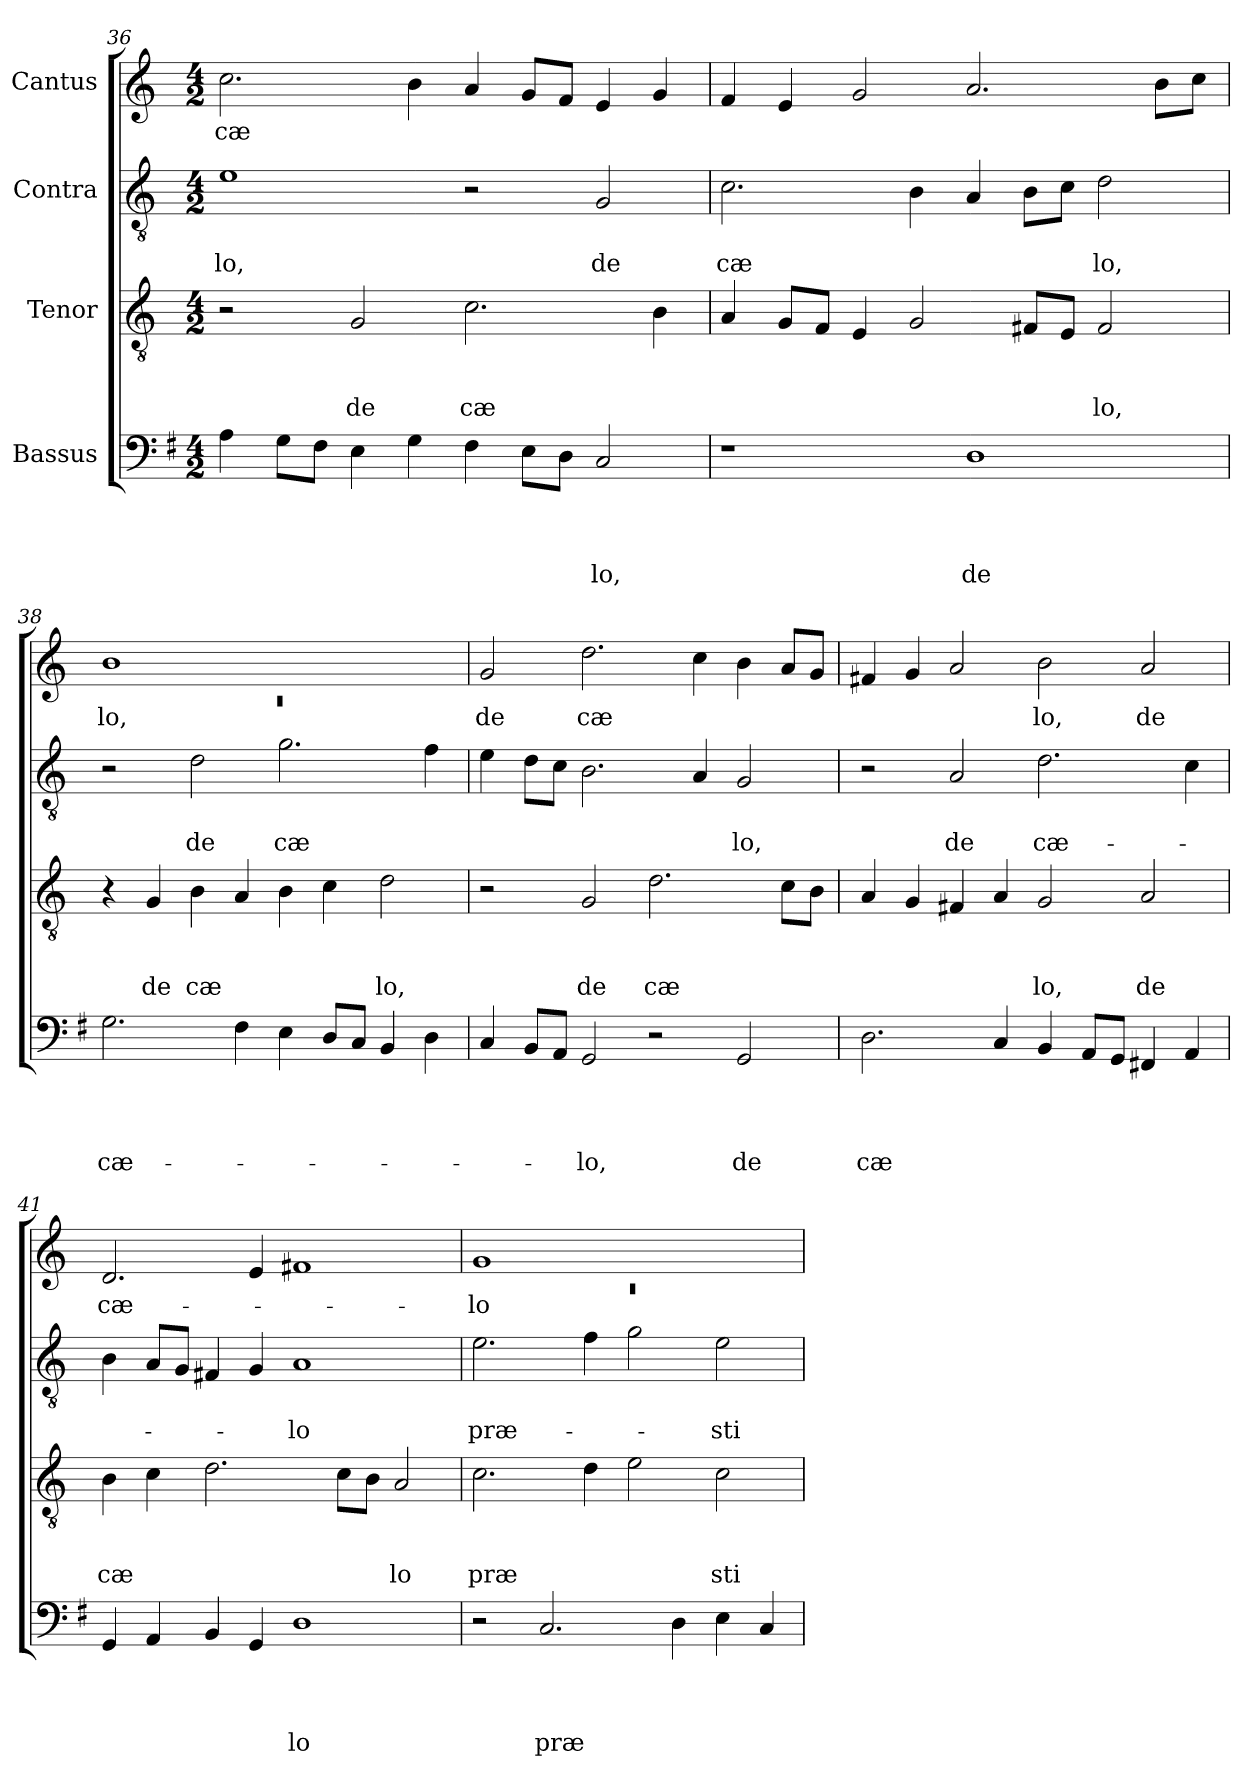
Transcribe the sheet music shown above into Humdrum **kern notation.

**kern	**text	**text	**text	**text	**kern	**text	**text	**text	**kern	**text	**text	**kern	**text
*part4	*part4	*part4	*part4	*part4	*part3	*part3	*part3	*part3	*part2	*part2	*part2	*part1	*part1
*staff4	*staff4	*staff4	*staff4	*staff4	*staff3	*staff3	*staff3	*staff3	*staff2	*staff2	*staff2	*staff1	*staff1
*I"Bassus	*	*	*	*	*I"Tenor	*	*	*	*I"Contra	*	*	*I"Cantus	*
*clefF4	*	*	*	*	*clefGv2	*	*	*	*clefGv2	*	*	*clefG2	*
*ITrd-3c-5	*	*	*	*	*	*	*	*	*	*	*	*	*
*k[]	*	*	*	*	*k[]	*	*	*	*k[]	*	*	*k[]	*
*C:	*	*	*	*	*C:	*	*	*	*C:	*	*	*C:	*
*M4/2	*	*	*	*	*M4/2	*	*	*	*M4/2	*	*	*M4/2	*
=36	=36	=36	=36	=36	=36	=36	=36	=36	=36	=36	=36	=36	=36
!	!	!	!	!	!	!	!	!	!	!	!LO:LY:b	!	!LO:LY:b
4d\	.	.	.	.	2r	.	.	.	1e	.	lo,	2.cc\	cæ
8c\L	.	.	.	.	.	.	.	.	.	.	.	.	.
8B\J	.	.	.	.	.	.	.	.	.	.	.	.	.
!	!	!	!	!	!	!	!	!LO:LY:b	!	!	!	!	!
4A\	.	.	.	.	2G/	.	.	de	.	.	.	.	.
4c\	.	.	.	.	.	.	.	.	.	.	.	4b\	.
!	!	!	!	!	!	!	!	!LO:LY:b	!	!	!	!	!
4B\	.	.	.	.	2.c\	.	.	cæ	2r	.	.	4a/	.
8A\L	.	.	.	.	.	.	.	.	.	.	.	8g/L	.
8G\J	.	.	.	.	.	.	.	.	.	.	.	8f/J	.
!	!	!	!	!LO:LY:b	!	!	!	!	!	!	!LO:LY:b	!	!
2F/	.	.	.	-lo,	.	.	.	.	2G/	.	de	4e/	.
.	.	.	.	.	4B\	.	.	.	.	.	.	4g</	.
=37	=37	=37	=37	=37	=37	=37	=37	=37	=37	=37	=37	=37	=37
!	!	!	!	!	!	!	!	!	!	!	!LO:LY:b	!	!
1r	.	.	.	.	4A/	.	.	.	2.c\	.	cæ	4f/	.
.	.	.	.	.	8G/L	.	.	.	.	.	.	4e/	.
.	.	.	.	.	8F/J	.	.	.	.	.	.	.	.
.	.	.	.	.	4E/	.	.	.	.	.	.	2g/	.
.	.	.	.	.	2G/	.	.	.	4B\	.	.	.	.
!	!	!	!	!LO:LY:b	!	!	!	!	!	!	!	!	!
1G	.	.	.	de	.	.	.	.	4A/	.	.	2.a/	.
.	.	.	.	.	8F#X/L	.	.	.	8B\L	.	.	.	.
.	.	.	.	.	8E/J	.	.	.	8c\J	.	.	.	.
!	!	!	!	!	!	!	!	!LO:LY:b	!	!	!LO:LY:b	!	!
.	.	.	.	.	2F#/	.	.	lo,	2d\	.	lo,	.	.
.	.	.	.	.	.	.	.	.	.	.	.	8b\L	.
.	.	.	.	.	.	.	.	.	.	.	.	8cc\J	.
=38	=38	=38	=38	=38	=38	=38	=38	=38	=38	=38	=38	=38	=38
*	*	*	*	*	*	*	*	*	*	*	*	*^	*
!	!	!	!	!LO:LY:b	!	!	!	!	!	!	!	!	!LO:N:vis=1	!LO:LY:b
2.c\	.	.	.	cæ-	4r	.	.	.	2r	.	.	1b	0rc	lo,
!	!	!	!	!	!	!	!	!LO:LY:b	!	!	!	!	!	!
.	.	.	.	.	4G/	.	.	de	.	.	.	.	.	.
!	!	!	!	!	!	!	!	!LO:LY:b	!	!	!LO:LY:b	!	!	!
.	.	.	.	.	4B\	.	.	cæ	2d\	.	de	.	.	.
4B\	.	.	.	.	4A/	.	.	.	.	.	.	.	.	.
!	!	!	!	!	!	!	!	!	!	!	!LO:LY:b	!	!	!
4A\	.	.	.	.	4B\	.	.	.	2.g\	.	cæ	1ryy	.	.
8G/L	.	.	.	.	4c\	.	.	.	.	.	.	.	.	.
8F/J	.	.	.	.	.	.	.	.	.	.	.	.	.	.
!	!	!	!	!	!	!	!	!LO:LY:b	!	!	!	!	!	!
4E/	.	.	.	.	2d\	.	.	lo,	.	.	.	.	.	.
4G\	.	.	.	.	.	.	.	.	4f\	.	.	.	.	.
*	*	*	*	*	*	*	*	*	*	*	*	*v	*v	*
=39	=39	=39	=39	=39	=39	=39	=39	=39	=39	=39	=39	=39	=39
!	!	!	!	!	!	!	!	!	!	!	!	!	!LO:LY:b
4F/	.	.	.	.	2r	.	.	.	4e\	.	.	2g/	de
8E/L	.	.	.	.	.	.	.	.	8d\L	.	.	.	.
8D/J	.	.	.	.	.	.	.	.	8c\J	.	.	.	.
!	!	!	!	!LO:LY:b	!	!	!	!LO:LY:b	!	!	!	!	!LO:LY:b
2C/	.	.	.	-lo,	2G/	.	.	de	2.B\	.	.	2.dd\	cæ
!	!	!	!	!	!	!	!	!LO:LY:b	!	!	!	!	!
2r	.	.	.	.	2.d\	.	.	cæ	.	.	.	.	.
.	.	.	.	.	.	.	.	.	4A/	.	.	4cc\	.
!	!	!	!	!LO:LY:b	!	!	!	!	!	!	!LO:LY:b	!	!
2C/	.	.	.	de	.	.	.	.	2G/	.	lo,	4b\	.
.	.	.	.	.	8c\L	.	.	.	.	.	.	8a/L	.
.	.	.	.	.	8B\J	.	.	.	.	.	.	8g</J	.
!!LO:LB:g=z
=40	=40	=40	=40	=40	=40	=40	=40	=40	=40	=40	=40	=40	=40
!	!	!	!	!LO:LY:b	!	!	!	!	!	!	!	!	!
2.G\	.	.	.	cæ	4A/	.	.	.	2r	.	.	4f#X/	.
.	.	.	.	.	4G/	.	.	.	.	.	.	4g/	.
!	!	!	!	!	!	!	!	!	!	!	!LO:LY:b	!	!
.	.	.	.	.	4F#X/	.	.	.	2A/	.	de	2a/	.
4F/	.	.	.	.	4A/	.	.	.	.	.	.	.	.
!	!	!	!	!	!	!	!	!LO:LY:b	!	!	!LO:LY:b	!	!LO:LY:b
4E/	.	.	.	.	2G/	.	.	lo,	2.d\	.	cæ-	2b\	lo,
8D/L	.	.	.	.	.	.	.	.	.	.	.	.	.
8C/J	.	.	.	.	.	.	.	.	.	.	.	.	.
!	!	!	!	!	!	!	!	!LO:LY:b	!	!	!	!	!LO:LY:b
4BBn/	.	.	.	.	2A/	.	.	de	.	.	.	2a/	de
4D/	.	.	.	.	.	.	.	.	4c\	.	.	.	.
=41	=41	=41	=41	=41	=41	=41	=41	=41	=41	=41	=41	=41	=41
!	!	!	!	!	!	!	!	!LO:LY:b	!	!	!	!	!LO:LY:b
4C/	.	.	.	.	4B\	.	.	cæ	4B\	.	.	2.d/	cæ-
4D/	.	.	.	.	4c\	.	.	.	8A/L	.	.	.	.
.	.	.	.	.	.	.	.	.	8G/J	.	.	.	.
4E/	.	.	.	.	2.d\	.	.	.	4F#X/	.	.	.	.
4C/	.	.	.	.	.	.	.	.	4G/	.	.	4e/	.
!	!	!	!	!LO:LY:b	!	!	!	!	!	!	!LO:LY:b	!	!
1G	.	.	.	lo	.	.	.	.	1A	.	-lo	1f#X	.
.	.	.	.	.	8c\L	.	.	.	.	.	.	.	.
.	.	.	.	.	8B\J	.	.	.	.	.	.	.	.
!	!	!	!	!	!	!	!	!LO:LY:b	!	!	!	!	!
.	.	.	.	.	2A/	.	.	lo	.	.	.	.	.
=42	=42	=42	=42	=42	=42	=42	=42	=42	=42	=42	=42	=42	=42
*	*	*	*	*	*	*	*	*	*	*	*	*^	*
!	!	!	!	!	!	!	!	!LO:LY:b	!	!	!LO:LY:b	!	!LO:N:vis=1	!LO:LY:b
2r	.	.	.	.	2.c\	.	.	præ	2.e\	.	præ-	1g	0rc	-lo
!	!	!	!	!LO:LY:b	!	!	!	!	!	!	!	!	!	!
2.F/	.	.	.	præ	.	.	.	.	.	.	.	.	.	.
.	.	.	.	.	4d\	.	.	.	4f\	.	.	.	.	.
.	.	.	.	.	2e\	.	.	.	2g\	.	.	1ryy	.	.
4G\	.	.	.	.	.	.	.	.	.	.	.	.	.	.
!	!	!	!	!	!	!	!	!LO:LY:b	!	!	!LO:LY:b	!	!	!
4A\	.	.	.	.	2c\	.	.	sti	2e\	.	-sti-	.	.	.
4F/	.	.	.	.	.	.	.	.	.	.	.	.	.	.
*	*	*	*	*	*	*	*	*	*	*	*	*v	*v	*
=	=	=	=	=	=	=	=	=	=	=	=	=	=
*-	*-	*-	*-	*-	*-	*-	*-	*-	*-	*-	*-	*-	*-
